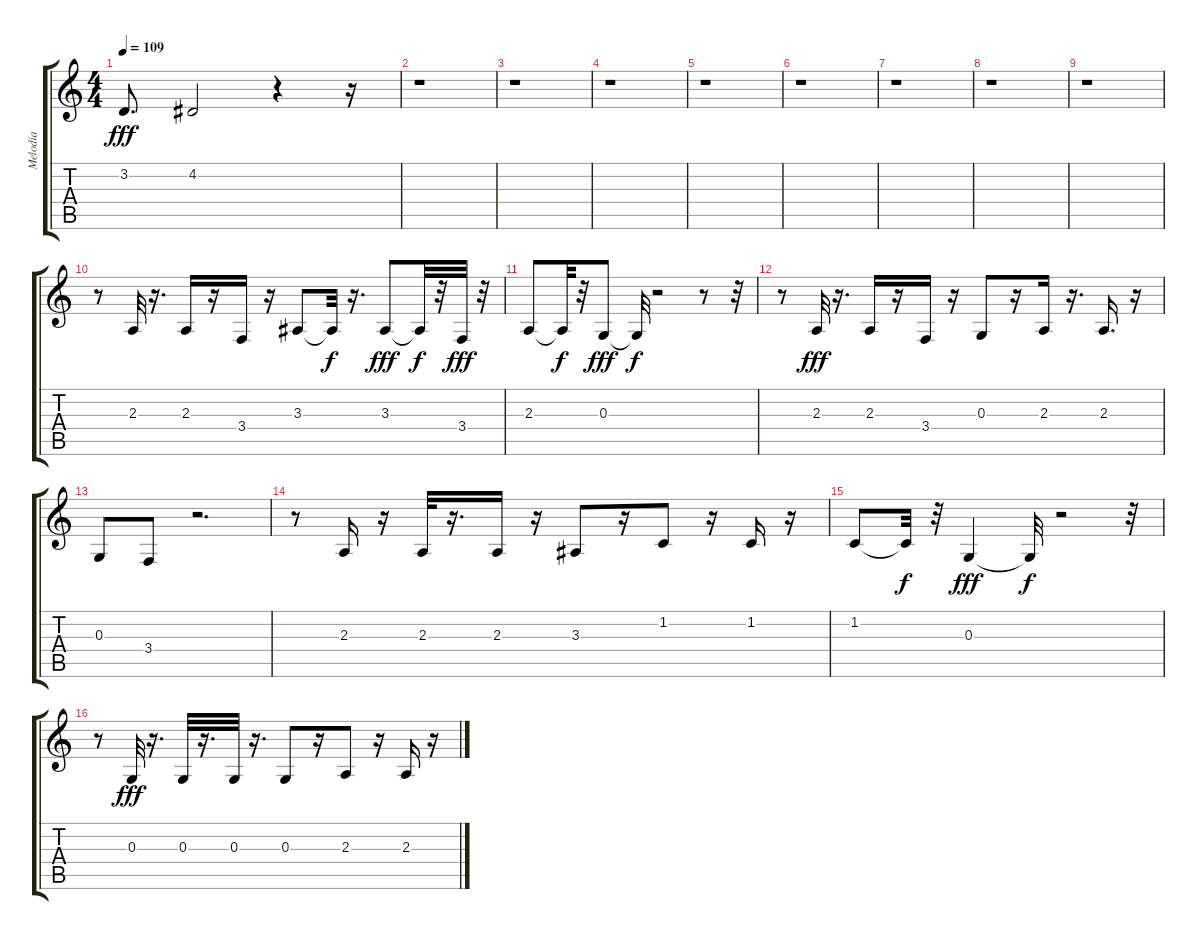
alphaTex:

\track ("Melodia" "Melodia") {instrument trumpet}
\staff {score tabs}
\tuning (E4 B3 G3 D3 A2 E2) {hide}
\ts (4 4)
\tempo 109
\clef g2
\ks c
3.2.8{d dy fff} 4.2.2 r.4 r.16 |
r.1 |
r.1 |
r.1 |
r.1 |
r.1 |
r.1 |
r.1 |
r.1 |
r.8 2.3.32 r.16{d} 2.3.16 r.16 3.4.16 r.16 3.3.8 3.3{t}.32{dy f} r.16{d} 3.3.8{dy fff} 3.3{t}.32{dy f} r.32 3.4.32{dy fff} r.32 |
2.3.8 2.3{t}.32{dy f} r.32 0.3.8{dy fff} 0.3{t}.32{dy f} r.2 r.8 r.32 |
r.8 2.3.32{dy fff} r.16{d} 2.3.16 r.16 3.4.16 r.16 0.3.8 r.16 2.3.16 r.16{d} 2.3.16{d} r.16 |
0.3.8 3.4.8 r.2{d} |
r.8 2.3.16 r.16 2.3.32 r.16{d} 2.3.16 r.16 3.3.8 r.16 1.2.8 r.16 1.2.16 r.16 |
1.2.8 1.2{t}.32{dy f} r.32 0.3.4{dy fff} 0.3{t}.32{dy f} r.2 r.32 |
r.8 0.3.32{dy fff} r.16{d} 0.3.32 r.16{d} 0.3.32 r.16{d} 0.3.8 r.16 2.3.8 r.16 2.3.16 r.16
